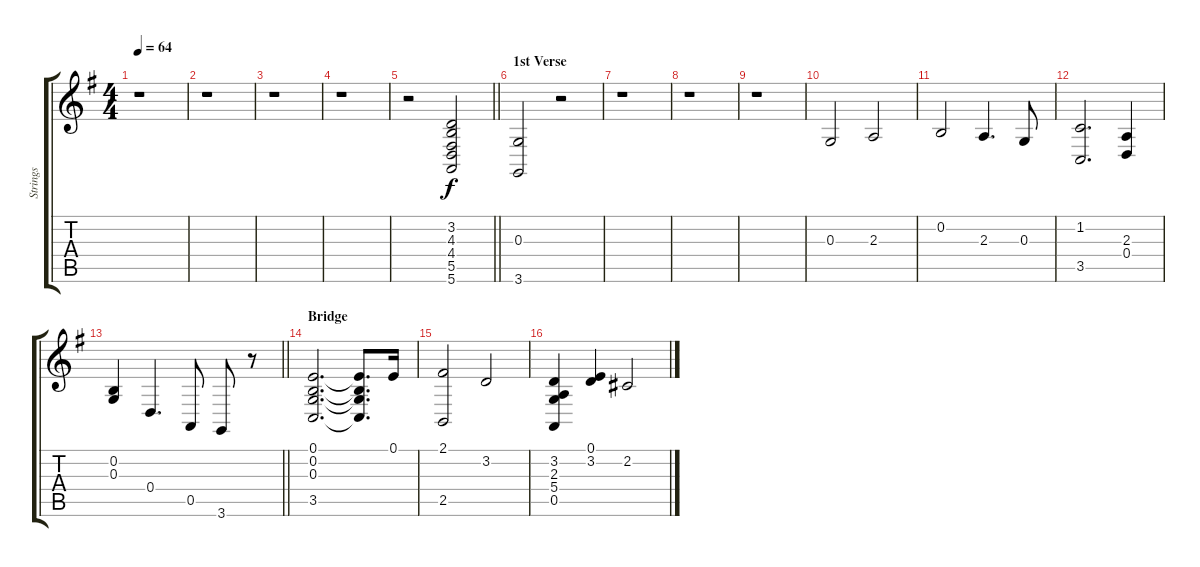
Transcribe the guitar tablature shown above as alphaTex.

\track ("Strings" "Strings") {instrument stringensemble2}
\staff {score tabs}
\tuning (E4 B3 G3 D3 A2 E2) {hide}
\ts (4 4)
\tempo 64
\clef g2
\ks g
r.1{dy f instrument stringensemble2} |
r.1 |
r.1 |
r.1 |
\barLineRight lightlight
r.2 (3.2 4.3 4.4 5.5 5.6).2 |
\section ("" "1st Verse")
(0.3 3.6).2 r.2 |
r.1 |
r.1 |
r.1 |
0.3.2 2.3.2 |
0.2.2 2.3.4{d} 0.3.8 |
(1.2 3.5).2{d} (2.3 0.4).4 |
\barLineRight lightlight
(0.2 0.3).4 0.4.4{d} 0.5.8 3.6.8 r.8 |
\section ("" "Bridge")
(0.1 0.2 0.3 3.5).2{d} (0.1{t} 0.2{t} 0.3{t} 3.5{t}).8{d} 0.1.16 |
(2.1 2.5).2 3.2.2 |
(3.2 2.3 5.4 0.5).4 (0.1 3.2).4 2.2.2
